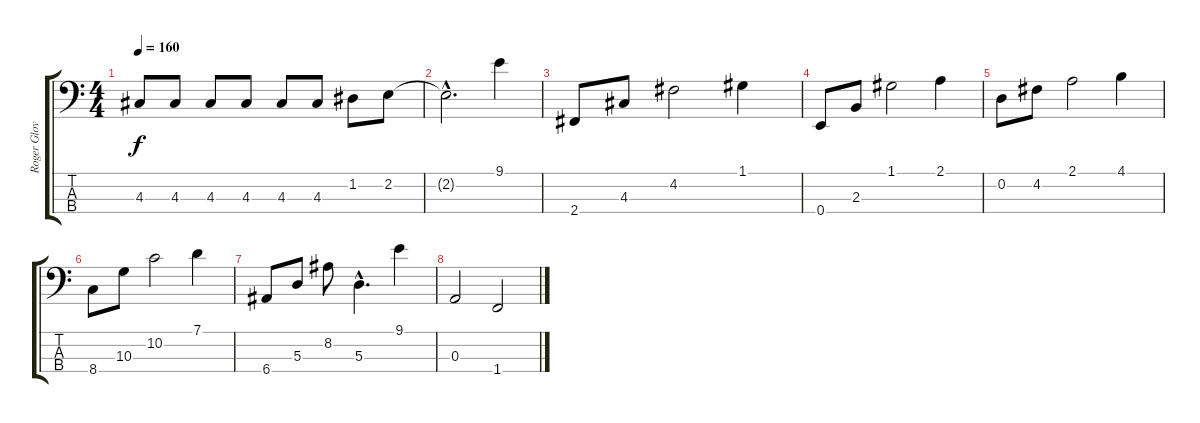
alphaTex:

\track ("Roger Glover" "Roger Glov") {instrument electricbassfinger}
\staff {score tabs}
\tuning (G2 D2 A1 E1) {hide}
\ts (4 4)
\tempo 160
\clef f4
\ks c
4.3.8{dy f} 4.3.8 4.3.8 4.3.8 4.3.8 4.3.8 1.2.8 2.2.8 |
2.2{hac t}.2{d} 9.1.4 |
2.4.8 4.3.8 4.2.2 1.1.4 |
0.4.8 2.3.8 1.1.2 2.1.4 |
0.2.8 4.2.8 2.1.2 4.1.4 |
8.4.8 10.3.8 10.2.2 7.1.4 |
6.4.8 5.3.8 8.2.8 5.3{hac}.4{d} 9.1.4 |
0.3.2 1.4.2
